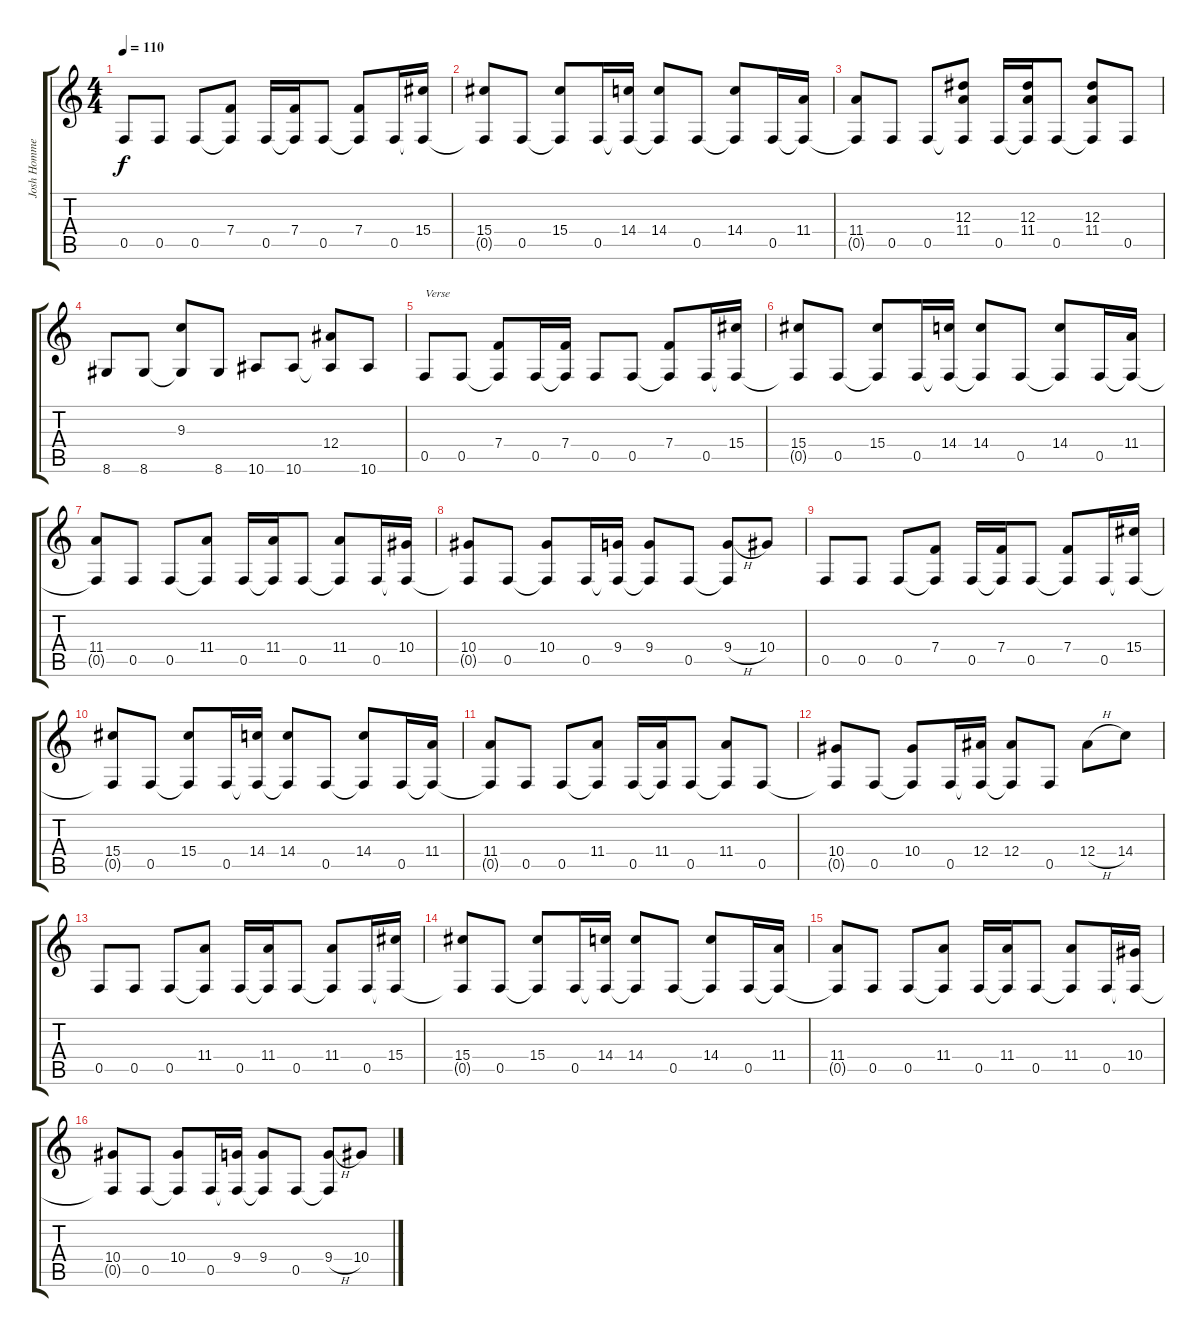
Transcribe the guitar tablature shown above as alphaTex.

\track ("Josh Homme" "Josh Homme") {instrument overdrivenguitar}
\staff {score tabs}
\tuning (C4 G3 Eb3 Bb2 F2 C2) {hide}
\ts (4 4)
\tempo 110
\clef g2
\ks c
0.5.8{dy f} 0.5.8 0.5.8 (7.4 0.5{t}).8 0.5.16 (7.4 0.5{t}).16 0.5.8 (7.4 0.5{t}).8 0.5.16 (15.4 0.5{t}).16 |
(15.4 0.5{t}).8 0.5.8 (15.4 0.5{t}).8 0.5.16 (14.4 0.5{t}).16 (14.4 0.5{t}).8 0.5.8 (14.4 0.5{t}).8 0.5.16 (11.4 0.5{t}).16 |
(11.4 0.5{t}).8 0.5.8 0.5.8 (12.3 11.4 0.5{t}).8 0.5.16 (12.3 11.4 0.5{t}).16 0.5.8 (12.3 11.4 0.5{t}).8 0.5.8 |
8.6.8 8.6.8 (9.3 8.6{t}).8 8.6.8 10.6.8 10.6.8 (12.4 10.6{t}).8 10.6.8 |
0.5.8{txt "Verse"} 0.5.8 (7.4 0.5{t}).8 0.5.16 (7.4 0.5{t}).16 0.5.8 0.5.8 (7.4 0.5{t}).8 0.5.16 (15.4 0.5{t}).16 |
(15.4 0.5{t}).8 0.5.8 (15.4 0.5{t}).8 0.5.16 (14.4 0.5{t}).16 (14.4 0.5{t}).8 0.5.8 (14.4 0.5{t}).8 0.5.16 (11.4 0.5{t}).16 |
(11.4 0.5{t}).8 0.5.8 0.5.8 (11.4 0.5{t}).8 0.5.16 (11.4 0.5{t}).16 0.5.8 (11.4 0.5{t}).8 0.5.16 (10.4 0.5{t}).16 |
(10.4 0.5{t}).8 0.5.8 (10.4 0.5{t}).8 0.5.16 (9.4 0.5{t}).16 (9.4 0.5{t}).8 0.5.8 (9.4{h} 0.5{t}).8 10.4.8 |
0.5.8 0.5.8 0.5.8 (7.4 0.5{t}).8 0.5.16 (7.4 0.5{t}).16 0.5.8 (7.4 0.5{t}).8 0.5.16 (15.4 0.5{t}).16 |
(15.4 0.5{t}).8 0.5.8 (15.4 0.5{t}).8 0.5.16 (14.4 0.5{t}).16 (14.4 0.5{t}).8 0.5.8 (14.4 0.5{t}).8 0.5.16 (11.4 0.5{t}).16 |
(11.4 0.5{t}).8 0.5.8 0.5.8 (11.4 0.5{t}).8 0.5.16 (11.4 0.5{t}).16 0.5.8 (11.4 0.5{t}).8 0.5.8 |
(10.4 0.5{t}).8 0.5.8 (10.4 0.5{t}).8 0.5.16 (12.4 0.5{t}).16 (12.4 0.5{t}).8 0.5.8 12.4{h}.8 14.4.8 |
0.5.8 0.5.8 0.5.8 (11.4 0.5{t}).8 0.5.16 (11.4 0.5{t}).16 0.5.8 (11.4 0.5{t}).8 0.5.16 (15.4 0.5{t}).16 |
(15.4 0.5{t}).8 0.5.8 (15.4 0.5{t}).8 0.5.16 (14.4 0.5{t}).16 (14.4 0.5{t}).8 0.5.8 (14.4 0.5{t}).8 0.5.16 (11.4 0.5{t}).16 |
(11.4 0.5{t}).8 0.5.8 0.5.8 (11.4 0.5{t}).8 0.5.16 (11.4 0.5{t}).16 0.5.8 (11.4 0.5{t}).8 0.5.16 (10.4 0.5{t}).16 |
(10.4 0.5{t}).8 0.5.8 (10.4 0.5{t}).8 0.5.16 (9.4 0.5{t}).16 (9.4 0.5{t}).8 0.5.8 (9.4{h} 0.5{t}).8 10.4.8
